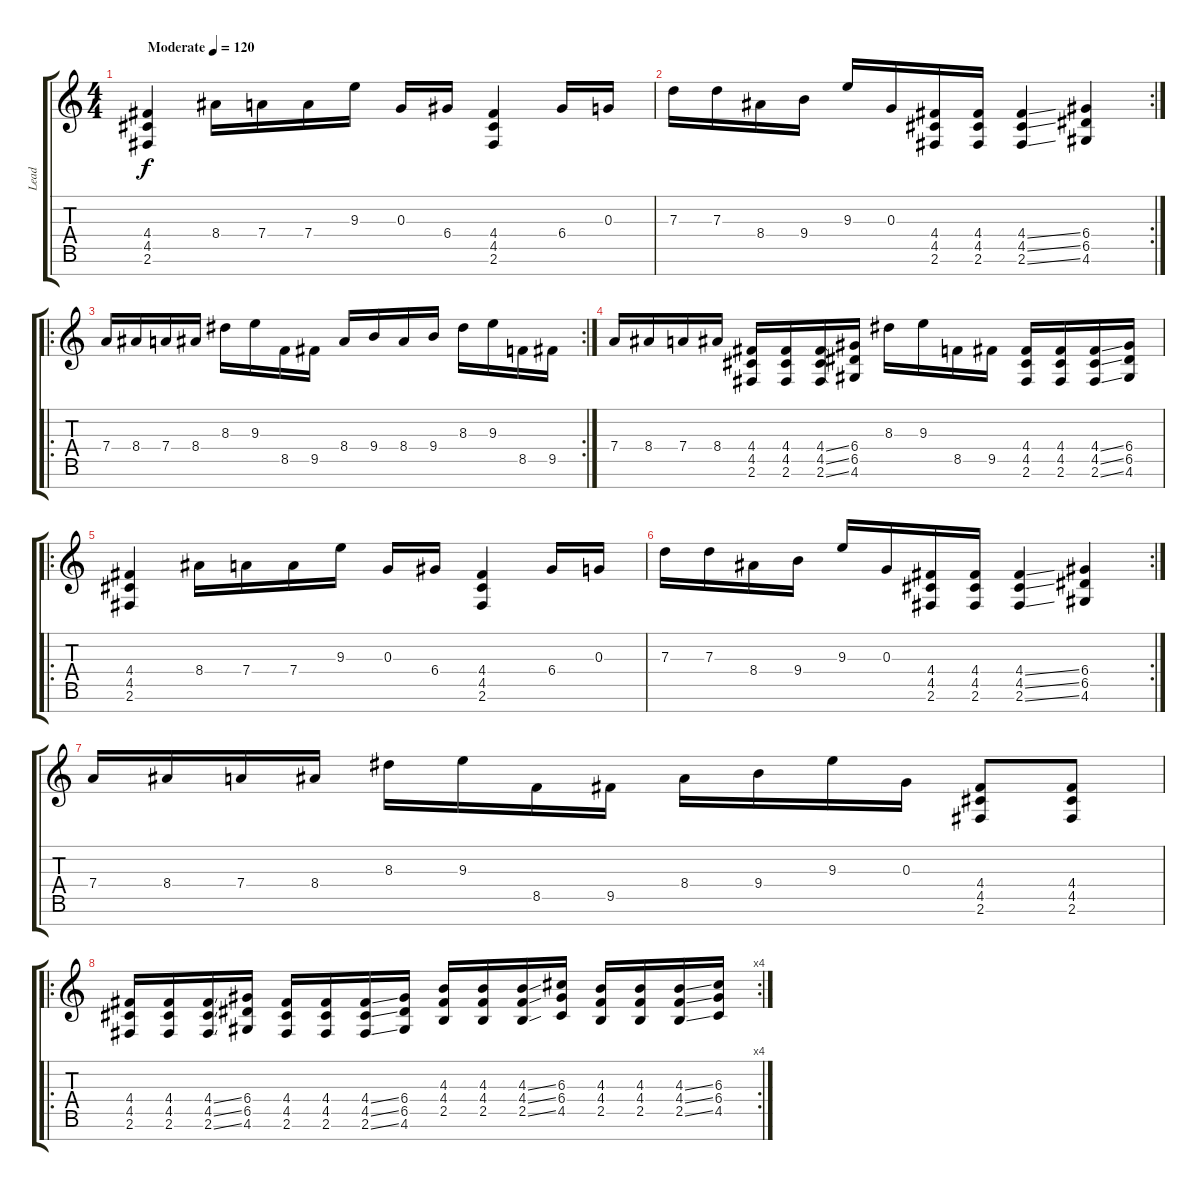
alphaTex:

\track ("Lead" "Lead") {instrument distortionguitar}
\staff {score tabs}
\tuning (E4 B3 G3 D3 A2 E2 B1) {hide}
\ts (4 4)
\tempo (120 "Moderate")
\clef g2
\ks c
(4.4 4.5 2.6).4{dy f instrument distortionguitar} 8.4.16 7.4.16 7.4.16 9.3.16 0.3.16 6.4.16 (4.4 4.5 2.6).4 6.4.16 0.3.16 |
\rc 2
7.3.16 7.3.16 8.4.16 9.4.16 9.3.16 0.3.16 (4.4 4.5 2.6).16 (4.4 4.5 2.6).16 (4.4{ss} 4.5{ss} 2.6{ss}).4 (6.4 6.5 4.6).4 |
\ro
\rc 2
7.4.16 8.4.16 7.4.16 8.4.16 8.3.16 9.3.16 8.5.16 9.5.16 8.4.16 9.4.16 8.4.16 9.4.16 8.3.16 9.3.16 8.5.16 9.5.16 |
7.4.16 8.4.16 7.4.16 8.4.16 (4.4 4.5 2.6).16 (4.4 4.5 2.6).16 (4.4{ss} 4.5{ss} 2.6{ss}).16 (6.4 6.5 4.6).16 8.3.16 9.3.16 8.5.16 9.5.16 (4.4 4.5 2.6).16 (4.4 4.5 2.6).16 (4.4{ss} 4.5{ss} 2.6{ss}).16 (6.4 6.5 4.6).16 |
\ro
(4.4 4.5 2.6).4 8.4.16 7.4.16 7.4.16 9.3.16 0.3.16 6.4.16 (4.4 4.5 2.6).4 6.4.16 0.3.16 |
\rc 2
7.3.16 7.3.16 8.4.16 9.4.16 9.3.16 0.3.16 (4.4 4.5 2.6).16 (4.4 4.5 2.6).16 (4.4{ss} 4.5{ss} 2.6{ss}).4 (6.4 6.5 4.6).4 |
7.4.16 8.4.16 7.4.16 8.4.16 8.3.16 9.3.16 8.5.16 9.5.16 8.4.16 9.4.16 9.3.16 0.3.16 (4.4 4.5 2.6).8 (4.4 4.5 2.6).8 |
\ro
\rc 4
(4.4 4.5 2.6).16 (4.4 4.5 2.6).16 (4.4{ss} 4.5{ss} 2.6{ss}).16 (6.4 6.5 4.6).16 (4.4 4.5 2.6).16 (4.4 4.5 2.6).16 (4.4{ss} 4.5{ss} 2.6{ss}).16 (6.4 6.5 4.6).16 (4.3 4.4 2.5).16 (4.3 4.4 2.5).16 (4.3{ss} 4.4{ss} 2.5{ss}).16 (6.3 6.4 4.5).16 (4.3 4.4 2.5).16 (4.3 4.4 2.5).16 (4.3{ss} 4.4{ss} 2.5{ss}).16 (6.3 6.4 4.5).16
